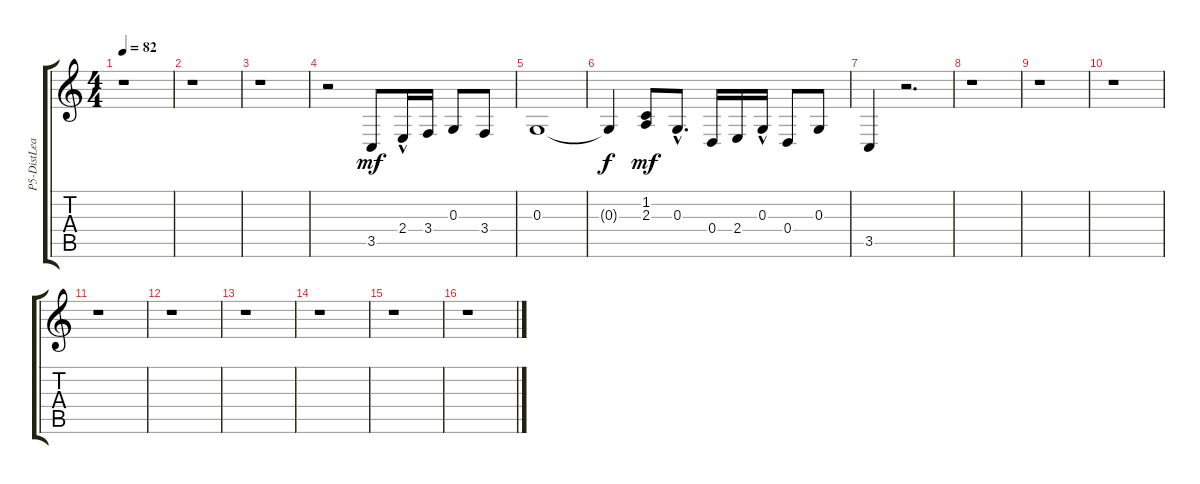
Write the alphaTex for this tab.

\track ("P5-DistLead" "P5-DistLea") {instrument lead5charang}
\staff {score tabs}
\tuning (E4 B3 G3 D3 A2 E2) {hide}
\ts (4 4)
\tempo 82
\clef g2
\ks c
r.1{dy mf instrument lead5charang} |
r.1 |
r.1 |
r.2 3.5.8 2.4{hac}.16 3.4.16 0.3.8 3.4.8 |
0.3.1 |
0.3{t}.4{dy f} (1.2 2.3).8{dy mf} 0.3{hac}.8{d} 0.4.16 2.4.16 0.3{hac}.16 0.4.8 0.3.8 |
3.5.4 r.2{d} |
r.1 |
r.1 |
r.1 |
r.1 |
r.1 |
r.1 |
r.1 |
r.1 |
r.1
